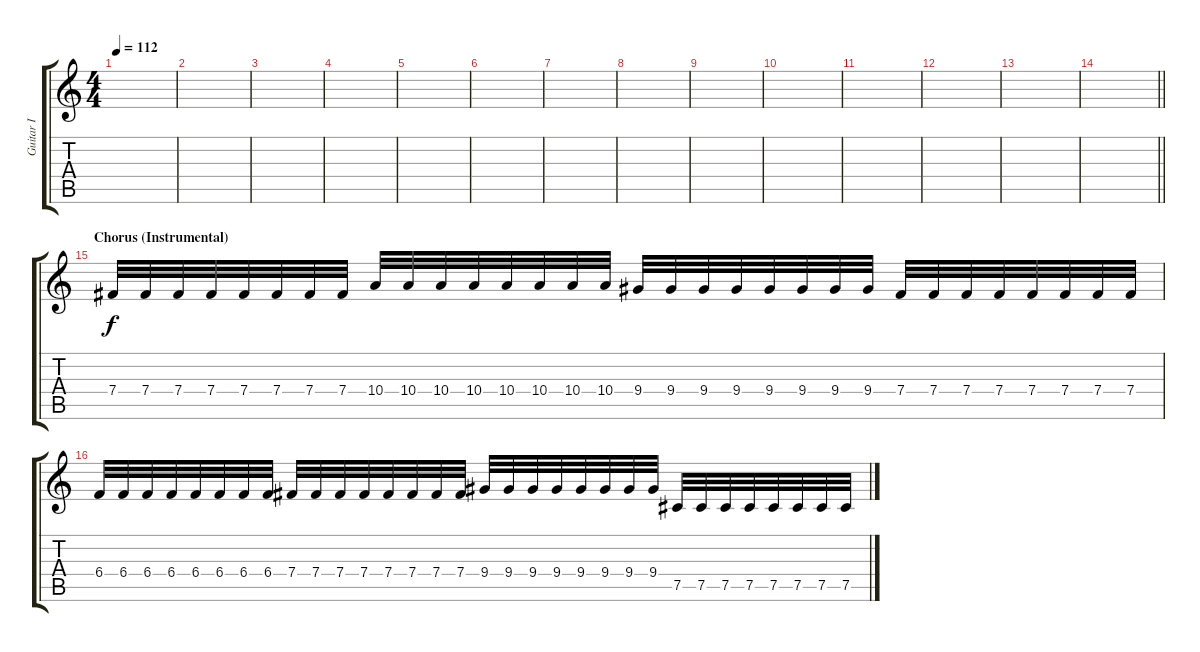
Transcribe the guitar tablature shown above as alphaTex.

\track ("Guitar I" "Guitar I") {instrument distortionguitar}
\staff {score tabs}
\tuning (Db4 Ab3 E3 B2 Gb2 Db2) {hide}
\ts (4 4)
\tempo 112
\clef g2
\ks c
|
|
|
|
|
|
|
|
|
|
|
|
|
\barLineRight lightlight
|
\section ("" "Chorus (Instrumental)")
7.4.32 7.4.32 7.4.32 7.4.32 7.4.32 7.4.32 7.4.32 7.4.32 10.4.32 10.4.32 10.4.32 10.4.32 10.4.32 10.4.32 10.4.32 10.4.32 9.4.32 9.4.32 9.4.32 9.4.32 9.4.32 9.4.32 9.4.32 9.4.32 7.4.32 7.4.32 7.4.32 7.4.32 7.4.32 7.4.32 7.4.32 7.4.32 |
6.4.32 6.4.32 6.4.32 6.4.32 6.4.32 6.4.32 6.4.32 6.4.32 7.4.32 7.4.32 7.4.32 7.4.32 7.4.32 7.4.32 7.4.32 7.4.32 9.4.32 9.4.32 9.4.32 9.4.32 9.4.32 9.4.32 9.4.32 9.4.32 7.5.32 7.5.32 7.5.32 7.5.32 7.5.32 7.5.32 7.5.32 7.5.32
